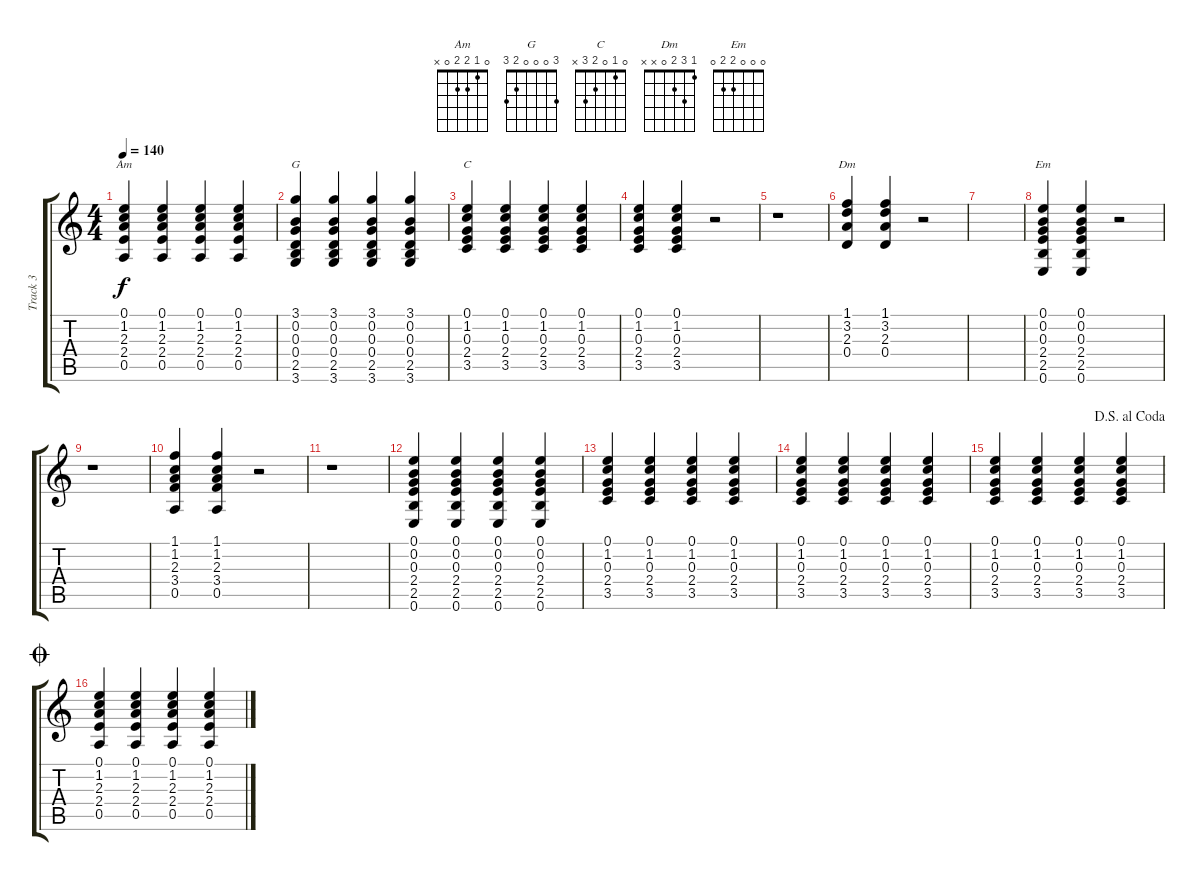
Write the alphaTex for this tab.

\track ("Track 3" "Track 3") {instrument acousticguitarsteel}
\staff {score tabs}
\tuning (E4 B3 G3 D3 A2 E2) {hide}
\chord ("Am" 0 1 2 2 0 x)
\chord ("G" 3 0 0 0 2 3)
\chord ("C" 0 1 0 2 3 x)
\chord ("Dm" 1 3 2 0 x x)
\chord ("Em" 0 0 0 2 2 0)
\ts (4 4)
\tempo 140
\clef g2
\ks c
(0.1 1.2 2.3 2.4 0.5).4{ch "Am" dy f} (0.1 1.2 2.3 2.4 0.5).4 (0.1 1.2 2.3 2.4 0.5).4 (0.1 1.2 2.3 2.4 0.5).4 |
(3.1 0.2 0.3 0.4 2.5 3.6).4{ch "G"} (3.1 0.2 0.3 0.4 2.5 3.6).4 (3.1 0.2 0.3 0.4 2.5 3.6).4 (3.1 0.2 0.3 0.4 2.5 3.6).4 |
(0.1 1.2 0.3 2.4 3.5).4{ch "C"} (0.1 1.2 0.3 2.4 3.5).4 (0.1 1.2 0.3 2.4 3.5).4 (0.1 1.2 0.3 2.4 3.5).4 |
(0.1 1.2 0.3 2.4 3.5).4 (0.1 1.2 0.3 2.4 3.5).4 r.2 |
r.1 |
(1.1 3.2 2.3 0.4).4{ch "Dm"} (1.1 3.2 2.3 0.4).4 r.2 |
|
(0.1 0.2 0.3 2.4 2.5 0.6).4{ch "Em"} (0.1 0.2 0.3 2.4 2.5 0.6).4 r.2 |
r.1 |
(1.1 1.2 2.3 3.4 0.5).4 (1.1 1.2 2.3 3.4 0.5).4 r.2 |
r.1 |
(0.1 0.2 0.3 2.4 2.5 0.6).4 (0.1 0.2 0.3 2.4 2.5 0.6).4 (0.1 0.2 0.3 2.4 2.5 0.6).4 (0.1 0.2 0.3 2.4 2.5 0.6).4 |
(0.1 1.2 0.3 2.4 3.5).4 (0.1 1.2 0.3 2.4 3.5).4 (0.1 1.2 0.3 2.4 3.5).4 (0.1 1.2 0.3 2.4 3.5).4 |
(0.1 1.2 0.3 2.4 3.5).4 (0.1 1.2 0.3 2.4 3.5).4 (0.1 1.2 0.3 2.4 3.5).4 (0.1 1.2 0.3 2.4 3.5).4 |
\jump dalsegnoalcoda
(0.1 1.2 0.3 2.4 3.5).4 (0.1 1.2 0.3 2.4 3.5).4 (0.1 1.2 0.3 2.4 3.5).4 (0.1 1.2 0.3 2.4 3.5).4 |
\jump coda
(0.1 1.2 2.3 2.4 0.5).4 (0.1 1.2 2.3 2.4 0.5).4 (0.1 1.2 2.3 2.4 0.5).4 (0.1 1.2 2.3 2.4 0.5).4
